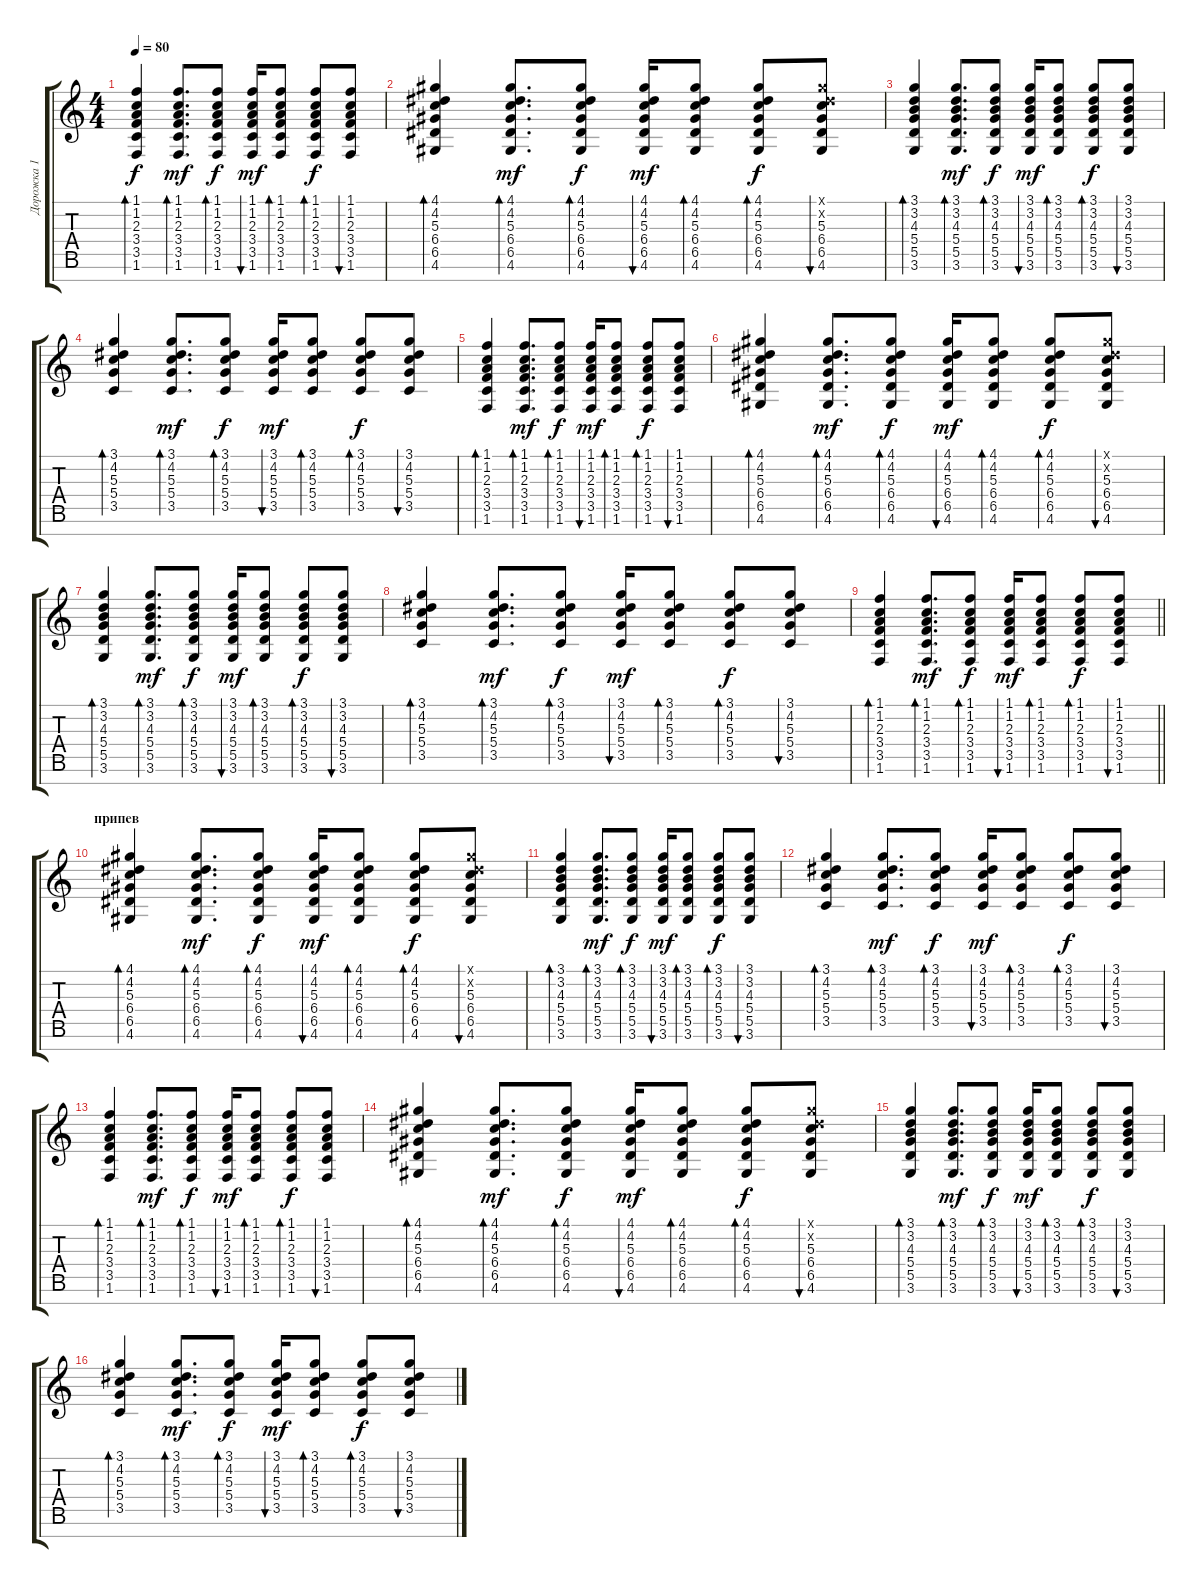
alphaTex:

\track ("Дорожка 1" "Дорожка 1") {instrument acousticguitarsteel}
\staff {score tabs}
\tuning (E4 B3 G3 D3 A2 E2 B1) {hide}
\ts (4 4)
\tempo 80
\clef g2
\ks c
(1.1 1.2 2.3 3.4 3.5 1.6).4{bd 60 dy f} (1.1 1.2 2.3 3.4 3.5 1.6).8{d bd 30 dy mf} (1.1 1.2 2.3 3.4 3.5 1.6).8{bd 60 dy f} (1.1 1.2 2.3 3.4 3.5 1.6).16{bu 60 dy mf} (1.1 1.2 2.3 3.4 3.5 1.6).8{bd 60} (1.1 1.2 2.3 3.4 3.5 1.6).8{bd 60 dy f} (1.1 1.2 2.3 3.4 3.5 1.6).8{bu 60} |
(4.1 4.2 5.3 6.4 6.5 4.6).4{bd 60} (4.1 4.2 5.3 6.4 6.5 4.6).8{d bd 30 dy mf} (4.1 4.2 5.3 6.4 6.5 4.6).8{bd 60 dy f} (4.1 4.2 5.3 6.4 6.5 4.6).16{bu 60 dy mf} (4.1 4.2 5.3 6.4 6.5 4.6).8{bd 60} (4.1 4.2 5.3 6.4 6.5 4.6).8{bd 60 dy f} (4.1{x} 4.2{x} 5.3 6.4 6.5 4.6).8{bu 60} |
(3.1 3.2 4.3 5.4 5.5 3.6).4{bd 60} (3.1 3.2 4.3 5.4 5.5 3.6).8{d bd 30 dy mf} (3.1 3.2 4.3 5.4 5.5 3.6).8{bd 60 dy f} (3.1 3.2 4.3 5.4 5.5 3.6).16{bu 60 dy mf} (3.1 3.2 4.3 5.4 5.5 3.6).8{bd 60} (3.1 3.2 4.3 5.4 5.5 3.6).8{bd 60 dy f} (3.1 3.2 4.3 5.4 5.5 3.6).8{bu 60} |
(3.1 4.2 5.3 5.4 3.5).4{bd 60} (3.1 4.2 5.3 5.4 3.5).8{d bd 30 dy mf} (3.1 4.2 5.3 5.4 3.5).8{bd 60 dy f} (3.1 4.2 5.3 5.4 3.5).16{bu 60 dy mf} (3.1 4.2 5.3 5.4 3.5).8{bd 60} (3.1 4.2 5.3 5.4 3.5).8{bd 60 dy f} (3.1 4.2 5.3 5.4 3.5).8{bu 60} |
(1.1 1.2 2.3 3.4 3.5 1.6).4{bd 60} (1.1 1.2 2.3 3.4 3.5 1.6).8{d bd 30 dy mf} (1.1 1.2 2.3 3.4 3.5 1.6).8{bd 60 dy f} (1.1 1.2 2.3 3.4 3.5 1.6).16{bu 60 dy mf} (1.1 1.2 2.3 3.4 3.5 1.6).8{bd 60} (1.1 1.2 2.3 3.4 3.5 1.6).8{bd 60 dy f} (1.1 1.2 2.3 3.4 3.5 1.6).8{bu 60} |
(4.1 4.2 5.3 6.4 6.5 4.6).4{bd 60} (4.1 4.2 5.3 6.4 6.5 4.6).8{d bd 30 dy mf} (4.1 4.2 5.3 6.4 6.5 4.6).8{bd 60 dy f} (4.1 4.2 5.3 6.4 6.5 4.6).16{bu 60 dy mf} (4.1 4.2 5.3 6.4 6.5 4.6).8{bd 60} (4.1 4.2 5.3 6.4 6.5 4.6).8{bd 60 dy f} (4.1{x} 4.2{x} 5.3 6.4 6.5 4.6).8{bu 60} |
(3.1 3.2 4.3 5.4 5.5 3.6).4{bd 60} (3.1 3.2 4.3 5.4 5.5 3.6).8{d bd 30 dy mf} (3.1 3.2 4.3 5.4 5.5 3.6).8{bd 60 dy f} (3.1 3.2 4.3 5.4 5.5 3.6).16{bu 60 dy mf} (3.1 3.2 4.3 5.4 5.5 3.6).8{bd 60} (3.1 3.2 4.3 5.4 5.5 3.6).8{bd 60 dy f} (3.1 3.2 4.3 5.4 5.5 3.6).8{bu 60} |
(3.1 4.2 5.3 5.4 3.5).4{bd 60} (3.1 4.2 5.3 5.4 3.5).8{d bd 30 dy mf} (3.1 4.2 5.3 5.4 3.5).8{bd 60 dy f} (3.1 4.2 5.3 5.4 3.5).16{bu 60 dy mf} (3.1 4.2 5.3 5.4 3.5).8{bd 60} (3.1 4.2 5.3 5.4 3.5).8{bd 60 dy f} (3.1 4.2 5.3 5.4 3.5).8{bu 60} |
\barLineRight lightlight
(1.1 1.2 2.3 3.4 3.5 1.6).4{bd 60} (1.1 1.2 2.3 3.4 3.5 1.6).8{d bd 30 dy mf} (1.1 1.2 2.3 3.4 3.5 1.6).8{bd 60 dy f} (1.1 1.2 2.3 3.4 3.5 1.6).16{bu 60 dy mf} (1.1 1.2 2.3 3.4 3.5 1.6).8{bd 60} (1.1 1.2 2.3 3.4 3.5 1.6).8{bd 60 dy f} (1.1 1.2 2.3 3.4 3.5 1.6).8{bu 60} |
\section ("" "припев")
(4.1 4.2 5.3 6.4 6.5 4.6).4{bd 60} (4.1 4.2 5.3 6.4 6.5 4.6).8{d bd 30 dy mf} (4.1 4.2 5.3 6.4 6.5 4.6).8{bd 60 dy f} (4.1 4.2 5.3 6.4 6.5 4.6).16{bu 60 dy mf} (4.1 4.2 5.3 6.4 6.5 4.6).8{bd 60} (4.1 4.2 5.3 6.4 6.5 4.6).8{bd 60 dy f} (4.1{x} 4.2{x} 5.3 6.4 6.5 4.6).8{bu 60} |
(3.1 3.2 4.3 5.4 5.5 3.6).4{bd 60} (3.1 3.2 4.3 5.4 5.5 3.6).8{d bd 30 dy mf} (3.1 3.2 4.3 5.4 5.5 3.6).8{bd 60 dy f} (3.1 3.2 4.3 5.4 5.5 3.6).16{bu 60 dy mf} (3.1 3.2 4.3 5.4 5.5 3.6).8{bd 60} (3.1 3.2 4.3 5.4 5.5 3.6).8{bd 60 dy f} (3.1 3.2 4.3 5.4 5.5 3.6).8{bu 60} |
(3.1 4.2 5.3 5.4 3.5).4{bd 60} (3.1 4.2 5.3 5.4 3.5).8{d bd 30 dy mf} (3.1 4.2 5.3 5.4 3.5).8{bd 60 dy f} (3.1 4.2 5.3 5.4 3.5).16{bu 60 dy mf} (3.1 4.2 5.3 5.4 3.5).8{bd 60} (3.1 4.2 5.3 5.4 3.5).8{bd 60 dy f} (3.1 4.2 5.3 5.4 3.5).8{bu 60} |
(1.1 1.2 2.3 3.4 3.5 1.6).4{bd 60} (1.1 1.2 2.3 3.4 3.5 1.6).8{d bd 30 dy mf} (1.1 1.2 2.3 3.4 3.5 1.6).8{bd 60 dy f} (1.1 1.2 2.3 3.4 3.5 1.6).16{bu 60 dy mf} (1.1 1.2 2.3 3.4 3.5 1.6).8{bd 60} (1.1 1.2 2.3 3.4 3.5 1.6).8{bd 60 dy f} (1.1 1.2 2.3 3.4 3.5 1.6).8{bu 60} |
(4.1 4.2 5.3 6.4 6.5 4.6).4{bd 60} (4.1 4.2 5.3 6.4 6.5 4.6).8{d bd 30 dy mf} (4.1 4.2 5.3 6.4 6.5 4.6).8{bd 60 dy f} (4.1 4.2 5.3 6.4 6.5 4.6).16{bu 60 dy mf} (4.1 4.2 5.3 6.4 6.5 4.6).8{bd 60} (4.1 4.2 5.3 6.4 6.5 4.6).8{bd 60 dy f} (4.1{x} 4.2{x} 5.3 6.4 6.5 4.6).8{bu 60} |
(3.1 3.2 4.3 5.4 5.5 3.6).4{bd 60} (3.1 3.2 4.3 5.4 5.5 3.6).8{d bd 30 dy mf} (3.1 3.2 4.3 5.4 5.5 3.6).8{bd 60 dy f} (3.1 3.2 4.3 5.4 5.5 3.6).16{bu 60 dy mf} (3.1 3.2 4.3 5.4 5.5 3.6).8{bd 60} (3.1 3.2 4.3 5.4 5.5 3.6).8{bd 60 dy f} (3.1 3.2 4.3 5.4 5.5 3.6).8{bu 60} |
(3.1 4.2 5.3 5.4 3.5).4{bd 60} (3.1 4.2 5.3 5.4 3.5).8{d bd 30 dy mf} (3.1 4.2 5.3 5.4 3.5).8{bd 60 dy f} (3.1 4.2 5.3 5.4 3.5).16{bu 60 dy mf} (3.1 4.2 5.3 5.4 3.5).8{bd 60} (3.1 4.2 5.3 5.4 3.5).8{bd 60 dy f} (3.1 4.2 5.3 5.4 3.5).8{bu 60}
